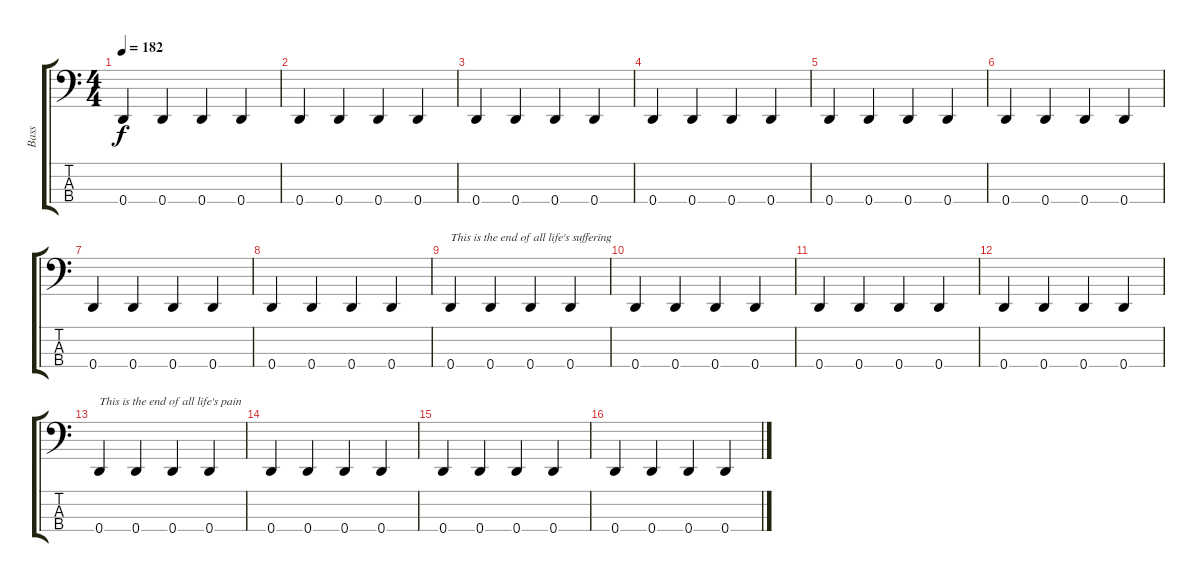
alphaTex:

\track ("Bass" "Bass") {instrument electricbasspick}
\staff {score tabs}
\tuning (F2 C2 G1 D1) {hide}
\ts (4 4)
\tempo 182
\clef f4
\ks c
0.4.4{dy f instrument electricbasspick} 0.4.4 0.4.4 0.4.4 |
0.4.4 0.4.4 0.4.4 0.4.4 |
0.4.4 0.4.4 0.4.4 0.4.4 |
0.4.4 0.4.4 0.4.4 0.4.4 |
0.4.4 0.4.4 0.4.4 0.4.4 |
0.4.4 0.4.4 0.4.4 0.4.4 |
0.4.4 0.4.4 0.4.4 0.4.4 |
0.4.4 0.4.4 0.4.4 0.4.4 |
0.4.4{txt "This is the end of all life's suffering"} 0.4.4 0.4.4 0.4.4 |
0.4.4 0.4.4 0.4.4 0.4.4 |
0.4.4 0.4.4 0.4.4 0.4.4 |
0.4.4 0.4.4 0.4.4 0.4.4 |
0.4.4{txt "This is the end of all life's pain"} 0.4.4 0.4.4 0.4.4 |
0.4.4 0.4.4 0.4.4 0.4.4 |
0.4.4 0.4.4 0.4.4 0.4.4 |
0.4.4 0.4.4 0.4.4 0.4.4
